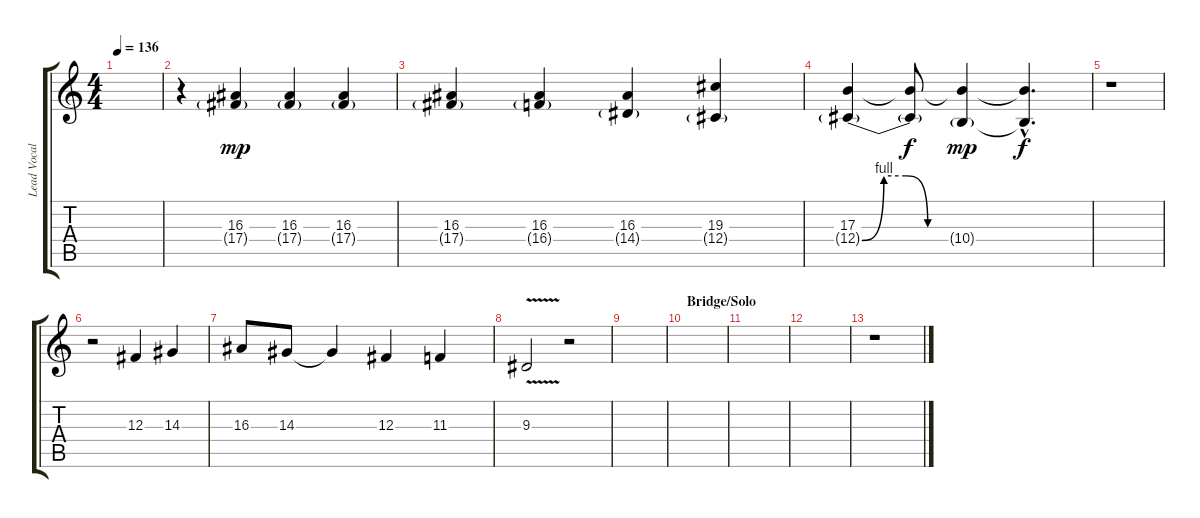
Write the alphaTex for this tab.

\track ("Lead Vocals" "Lead Vocal") {instrument lead2sawtooth}
\staff {score tabs}
\tuning (Eb4 Bb3 Gb3 Db3 Ab2 Eb2) {hide}
\ts (4 4)
\tempo 136
\clef g2
\ks c
|
r.4 (16.3 17.4{g}).4{dy mp} (16.3 17.4{g}).4 (16.3 17.4{g}).4 |
(16.3 17.4{g}).4 (16.3 16.4{g}).4 (16.3 14.4{g}).4 (19.3 12.4{g}).4 |
(17.3 12.4{be (custom 0 0 15 4 30 4 45 0 60 0) g}).4 (17.3{t} 12.4{t}).8{dy f} (17.3{t} 10.4{g}).4{dy mp} (17.3{hac t} 10.4{hac t}).4{d dy f} |
r.1 |
r.2 12.3.4 14.3.4 |
16.3.8 14.3.8 14.3{t}.4 12.3.4 11.3.4 |
9.3{v}.2 r.2 |
|
\section ("" "Bridge/Solo")
|
|
|
r.1{volume 16}
